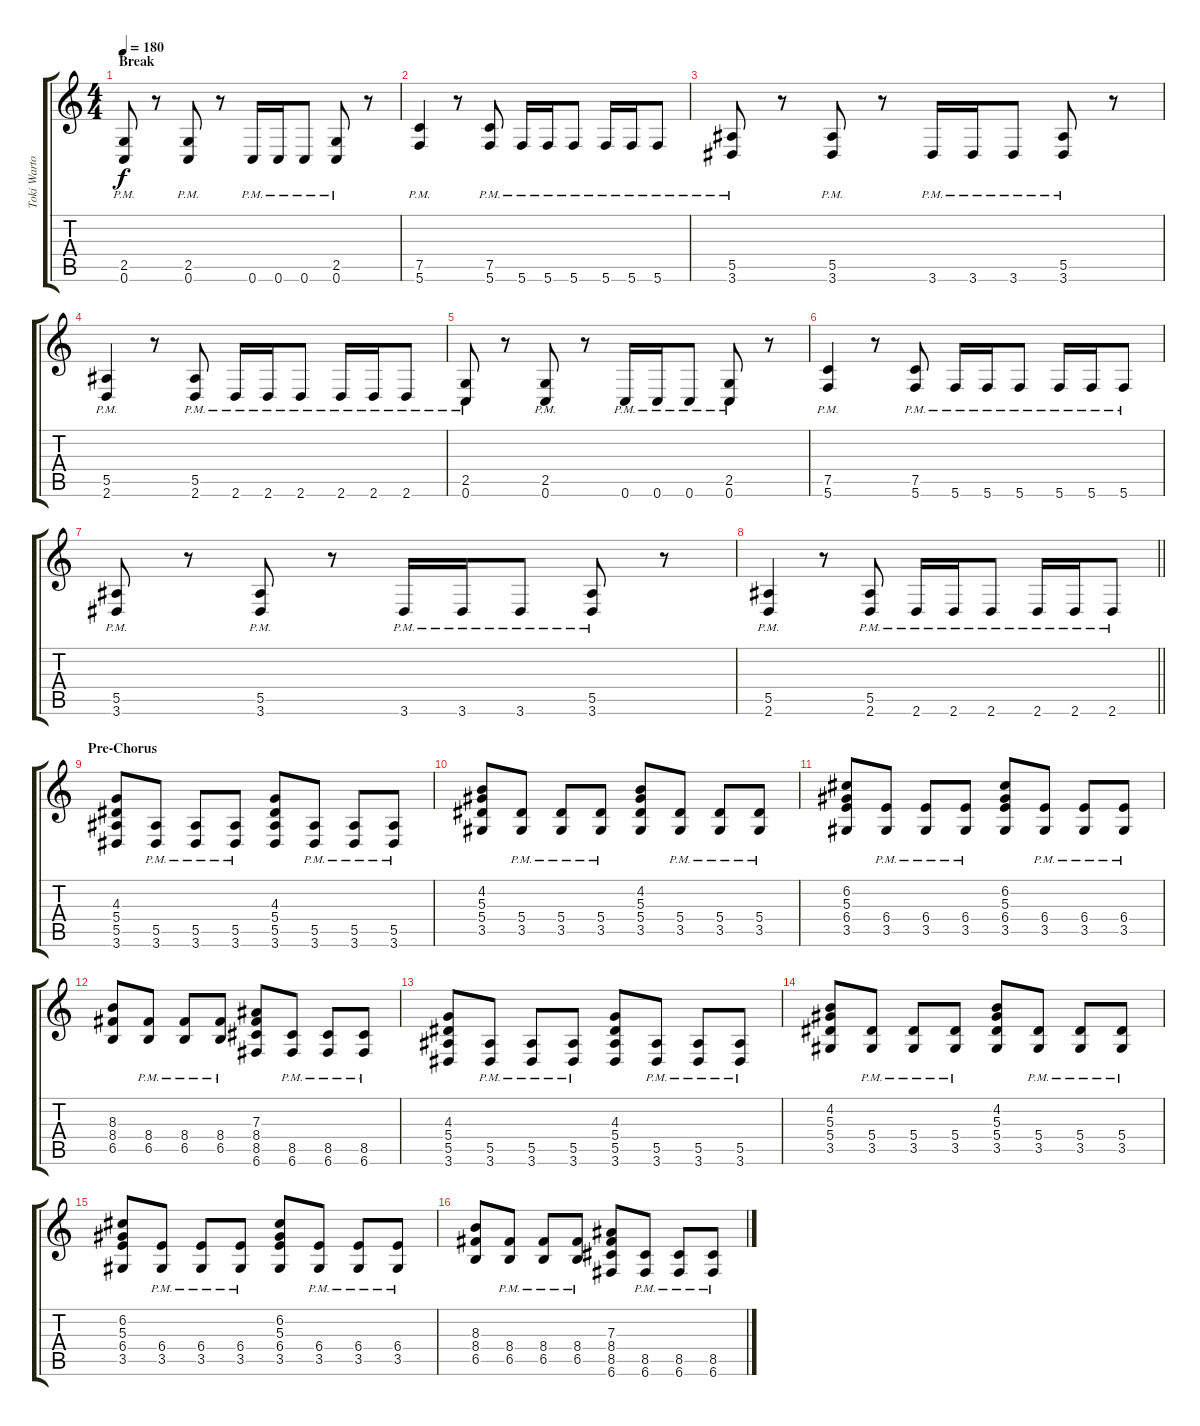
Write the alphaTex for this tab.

\track ("Toki Wartooth (Lead Guitar 2)" "Toki Warto") {instrument distortionguitar}
\staff {score tabs}
\tuning (C4 G3 Eb3 Bb2 F2 C2) {hide}
\ts (4 4)
\section ("" "Break")
\tempo 180
\clef g2
\ks c
(2.5{pm} 0.6{pm}).8{dy f volume 13} r.8 (2.5{pm} 0.6{pm}).8 r.8 0.6{pm}.16 0.6{pm}.16 0.6{pm}.8 (2.5{pm} 0.6{pm}).8 r.8 |
(7.5{pm} 5.6{pm}).4 r.8 (7.5{pm} 5.6{pm}).8 5.6{pm}.16 5.6{pm}.16 5.6{pm}.8 5.6{pm}.16 5.6{pm}.16 5.6{pm}.8 |
(5.5{pm} 3.6{pm}).8{volume 13} r.8 (5.5{pm} 3.6{pm}).8 r.8 3.6{pm}.16 3.6{pm}.16 3.6{pm}.8 (5.5{pm} 3.6{pm}).8 r.8 |
(5.5{pm} 2.6{pm}).4 r.8 (5.5{pm} 2.6{pm}).8 2.6{pm}.16 2.6{pm}.16 2.6{pm}.8 2.6{pm}.16 2.6{pm}.16 2.6{pm}.8 |
(2.5{pm} 0.6{pm}).8{volume 13} r.8 (2.5{pm} 0.6{pm}).8 r.8 0.6{pm}.16 0.6{pm}.16 0.6{pm}.8 (2.5{pm} 0.6{pm}).8 r.8 |
(7.5{pm} 5.6{pm}).4 r.8 (7.5{pm} 5.6{pm}).8 5.6{pm}.16 5.6{pm}.16 5.6{pm}.8 5.6{pm}.16 5.6{pm}.16 5.6{pm}.8 |
(5.5{pm} 3.6{pm}).8{volume 13} r.8 (5.5{pm} 3.6{pm}).8 r.8 3.6{pm}.16 3.6{pm}.16 3.6{pm}.8 (5.5{pm} 3.6{pm}).8 r.8 |
\barLineRight lightlight
(5.5{pm} 2.6{pm}).4 r.8 (5.5{pm} 2.6{pm}).8 2.6{pm}.16 2.6{pm}.16 2.6{pm}.8 2.6{pm}.16 2.6{pm}.16 2.6{pm}.8 |
\section ("" "Pre-Chorus")
(4.3 5.4 5.5 3.6).8 (5.5{pm} 3.6{pm}).8 (5.5{pm} 3.6{pm}).8 (5.5{pm} 3.6{pm}).8 (4.3 5.4 5.5 3.6).8 (5.5{pm} 3.6{pm}).8 (5.5{pm} 3.6{pm}).8 (5.5{pm} 3.6{pm}).8 |
(4.2 5.3 5.4 3.5).8 (5.4{pm} 3.5{pm}).8 (5.4{pm} 3.5{pm}).8 (5.4{pm} 3.5{pm}).8 (4.2 5.3 5.4 3.5).8 (5.4{pm} 3.5{pm}).8 (5.4{pm} 3.5{pm}).8 (5.4{pm} 3.5{pm}).8 |
(6.2 5.3 6.4 3.5).8 (6.4{pm} 3.5{pm}).8 (6.4{pm} 3.5{pm}).8 (6.4{pm} 3.5{pm}).8 (6.2 5.3 6.4 3.5).8 (6.4{pm} 3.5{pm}).8 (6.4{pm} 3.5{pm}).8 (6.4{pm} 3.5{pm}).8 |
(8.3 8.4 6.5).8 (8.4{pm} 6.5{pm}).8 (8.4{pm} 6.5{pm}).8 (8.4{pm} 6.5{pm}).8 (7.3 8.4 8.5 6.6).8 (8.5{pm} 6.6{pm}).8 (8.5{pm} 6.6{pm}).8 (8.5{pm} 6.6{pm}).8 |
(4.3 5.4 5.5 3.6).8 (5.5{pm} 3.6{pm}).8 (5.5{pm} 3.6{pm}).8 (5.5{pm} 3.6{pm}).8 (4.3 5.4 5.5 3.6).8 (5.5{pm} 3.6{pm}).8 (5.5{pm} 3.6{pm}).8 (5.5{pm} 3.6{pm}).8 |
(4.2 5.3 5.4 3.5).8 (5.4{pm} 3.5{pm}).8 (5.4{pm} 3.5{pm}).8 (5.4{pm} 3.5{pm}).8 (4.2 5.3 5.4 3.5).8 (5.4{pm} 3.5{pm}).8 (5.4{pm} 3.5{pm}).8 (5.4{pm} 3.5{pm}).8 |
(6.2 5.3 6.4 3.5).8 (6.4{pm} 3.5{pm}).8 (6.4{pm} 3.5{pm}).8 (6.4{pm} 3.5{pm}).8 (6.2 5.3 6.4 3.5).8 (6.4{pm} 3.5{pm}).8 (6.4{pm} 3.5{pm}).8 (6.4{pm} 3.5{pm}).8 |
(8.3 8.4 6.5).8 (8.4{pm} 6.5{pm}).8 (8.4{pm} 6.5{pm}).8 (8.4{pm} 6.5{pm}).8 (7.3 8.4 8.5 6.6).8 (8.5{pm} 6.6{pm}).8 (8.5{pm} 6.6{pm}).8 (8.5{pm} 6.6{pm}).8
